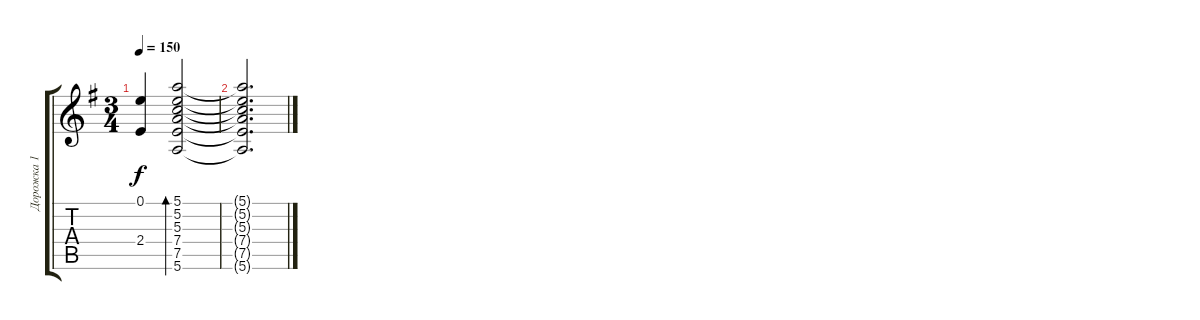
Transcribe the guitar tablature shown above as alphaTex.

\track ("Дорожка 1" "Дорожка 1") {instrument acousticguitarnylon}
\staff {score tabs}
\tuning (E4 B3 G3 D3 A2 E2) {hide}
\ts (3 4)
\tempo 150
\clef g2
\ks eminor
(0.1{t} 2.4{t}).4{dy f} (5.1 5.2 5.3 7.4 7.5 5.6).2{bd 480} |
(5.1{t} 5.2{t} 5.3{t} 7.4{t} 7.5{t} 5.6{t}).2{d}
